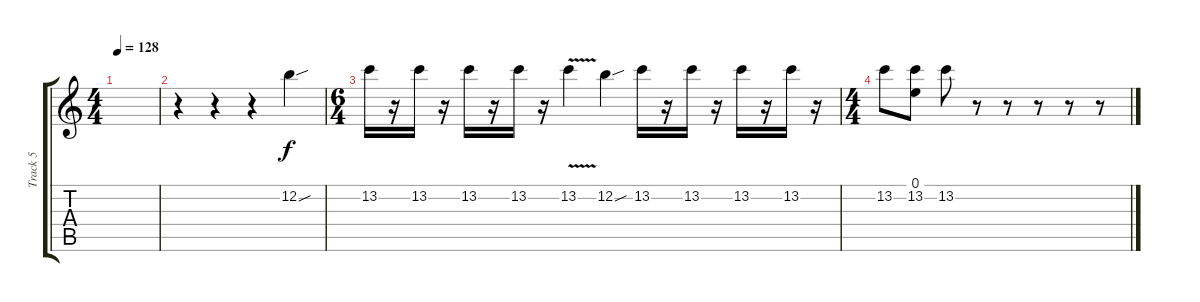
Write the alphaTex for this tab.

\track ("Track 5" "Track 5") {instrument overdrivenguitar}
\staff {score tabs}
\tuning (E4 B3 G3 D3 A2 E2) {hide}
\ts (4 4)
\tempo 128
\clef g2
\ks c
|
r.4 r.4 r.4 12.2{sou}.4 |
\ts (6 4)
13.2.16 r.16 13.2.16 r.16 13.2.16 r.16 13.2.16 r.16 13.2{v}.4 12.2{sou}.4 13.2.16 r.16 13.2.16 r.16 13.2.16 r.16 13.2.16 r.16 |
\ts (4 4)
13.2.8 (0.1 13.2).8 13.2.8 r.8 r.8 r.8 r.8 r.8
